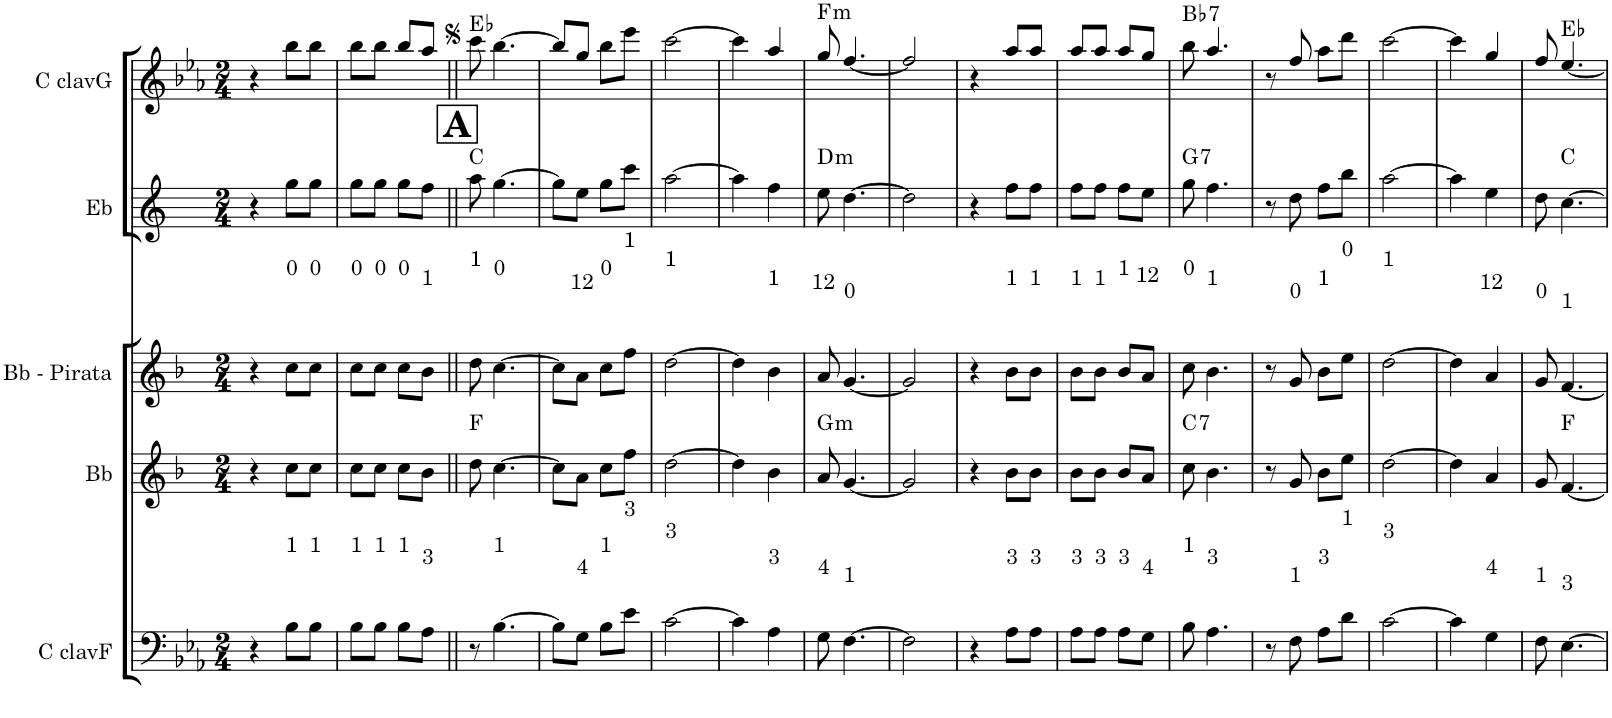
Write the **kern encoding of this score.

**kern	**kern	**harte	**kern	**kern	**harte	**kern	**harte
*part5	*part4	*part4	*part3	*part2	*part2	*part1	*part1
*staff5	*staff4	*	*staff3	*staff2	*	*staff1	*
*I"C clavF	*I"Bb	*	*I"Bb - Pirata	*I"Eb	*	*I"C clavG	*
*clefF4	*clefG2	*	*clefG2	*clefG2	*	*clefG2	*
*	*Trd1c2	*	*Trd1c2	*Trd5c9	*	*	*
*k[b-e-a-]	*k[b-]	*	*k[b-]	*k[]	*	*k[b-e-a-]	*
*E-:	*F:	*	*F:	*	*	*E-:	*
*M2/4	*M2/4	*	*M2/4	*M2/4	*	*M2/4	*
=1	=1	=1	=1	=1	=1	=1	=1
4r	4r	.	4r	4r	.	4r	.
8B-\L	8cc\L	.	8cc\L	8gg\L	.	8bb-\L	.
8B-\J	8cc\J	.	8cc\J	8gg\J	.	8bb-\J	.
=2	=2	=2	=2	=2	=2	=2	=2
8B-\L	8cc\L	.	8cc\L	8gg\L	.	8bb-\L	.
8B-\J	8cc\J	.	8cc\J	8gg\J	.	8bb-\J	.
8B-\L	8cc\L	.	8cc\L	8gg\L	.	8bb-/L	.
8A-\J	8b-\J	.	8b-\J	8ff\J	.	8aa-/J	.
!!LO:REH:place=s1:b:B:cj:fs=18.5691:t=A
=3||	=3||	=3||	=3||	=3||	=3||	=3||	=3||
8r	8dd\	F:maj	8dd\	8aa\	C:maj	8ccc\	Eb:maj
[>4.B-\	[>4.cc\	.	[>4.cc\	[>4.gg\	.	[>4.bb-\	.
=4	=4	=4	=4	=4	=4	=4	=4
8B-\L]	8cc\L]	.	8cc\L]	8gg\L]	.	8bb-/L]	.
8G\J	8a\J	.	8a\J	8ee\J	.	8gg/J	.
8B-\L	8cc\L	.	8cc\L	8gg\L	.	8bb-\L	.
8e-\J	8ff\J	.	8ff\J	8ccc\J	.	8eee-\J	.
=5	=5	=5	=5	=5	=5	=5	=5
[>2c\	[>2dd\	.	[>2dd\	[>2aa\	.	[>2ccc\	.
=6	=6	=6	=6	=6	=6	=6	=6
4c\]	4dd\]	.	4dd\]	4aa\]	.	4ccc\]	.
4A-\	4b-\	.	4b-\	4ff\	.	4aa-/	.
=7	=7	=7	=7	=7	=7	=7	=7
!	!	!LO:H:kt=m	!	!	!LO:H:kt=m	!	!LO:H:kt=m
8G\	8a/	G:min	8a/	8ee\	D:min	8gg/	F:min
[>4.F\	[<4.g/	.	[<4.g/	[>4.dd\	.	[<4.ff/	.
=8	=8	=8	=8	=8	=8	=8	=8
2F\]	2g/]	.	2g/]	2dd\]	.	2ff/]	.
=9	=9	=9	=9	=9	=9	=9	=9
4r	4r	.	4r	4r	.	4r	.
8A-\L	8b-\L	.	8b-\L	8ff\L	.	8aa-/L	.
8A-\J	8b-\J	.	8b-\J	8ff\J	.	8aa-/J	.
=10	=10	=10	=10	=10	=10	=10	=10
8A-\L	8b-\L	.	8b-\L	8ff\L	.	8aa-/L	.
8A-\J	8b-\J	.	8b-\J	8ff\J	.	8aa-/J	.
8A-\L	8b-/L	.	8b-/L	8ff\L	.	8aa-/L	.
8G\J	8a/J	.	8a/J	8ee\J	.	8gg/J	.
=11	=11	=11	=11	=11	=11	=11	=11
!	!	!LO:H:kt=7	!	!	!LO:H:kt=7	!	!LO:H:kt=7
8B-\	8cc\	C:7	8cc\	8gg\	G:7	8bb-\	Bb:7
4.A-\	4.b-\	.	4.b-\	4.ff\	.	4.aa-/	.
=12	=12	=12	=12	=12	=12	=12	=12
8r	8r	.	8r	8r	.	8r	.
8F\	8g/	.	8g/	8dd\	.	8ff/	.
8A-\L	8b-\L	.	8b-\L	8ff\L	.	8aa-\L	.
8d\J	8ee\J	.	8ee\J	8bb\J	.	8ddd\J	.
=13	=13	=13	=13	=13	=13	=13	=13
[>2c\	[>2dd\	.	[>2dd\	[>2aa\	.	[>2ccc\	.
=14	=14	=14	=14	=14	=14	=14	=14
4c\]	4dd\]	.	4dd\]	4aa\]	.	4ccc\]	.
4G\	4a/	.	4a/	4ee\	.	4gg/	.
=15	=15	=15	=15	=15	=15	=15	=15
8F\	8g/	.	8g/	8dd\	.	8ff/	.
[>4.E-\	[<4.f/	F:maj	[<4.f/	[>4.cc\	C:maj	[<4.ee-/	Eb:maj
=	=	=	=	=	=	=	=
*-	*-	*-	*-	*-	*-	*-	*-
